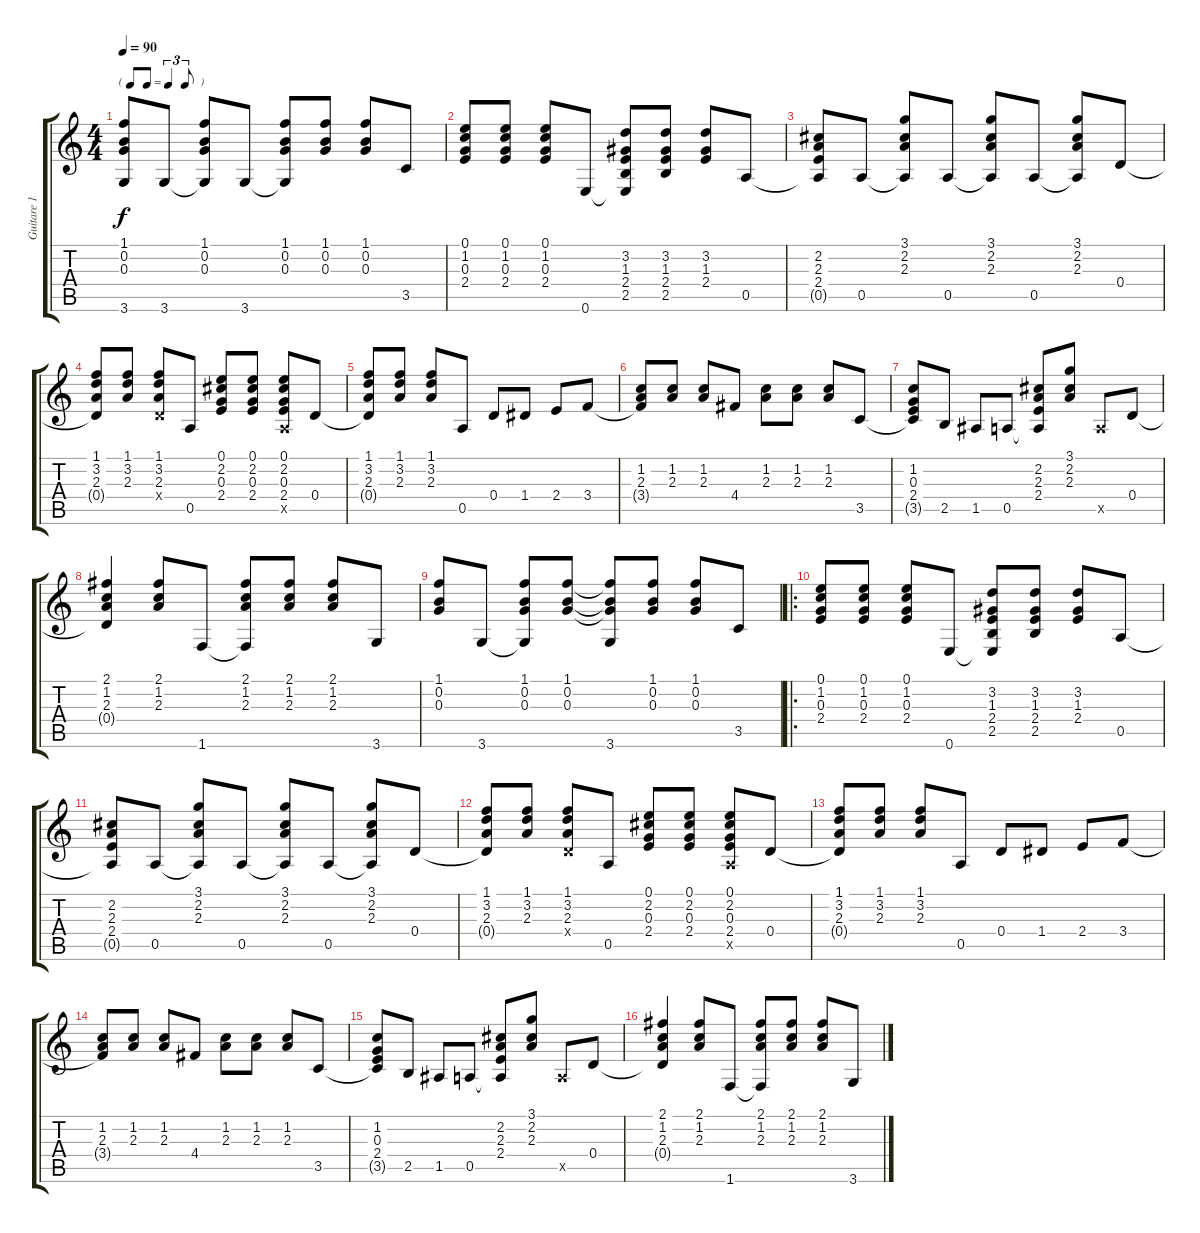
\track ("Guitare 1" "Guitare 1") {instrument acousticguitarsteel}
\staff {score tabs}
\tuning (E4 B3 G3 D3 A2 E2) {hide}
\ts (4 4)
\tf triplet8th
\tempo 90
\clef g2
\ks c
(1.1 0.2 0.3 3.6{t}).8{dy f} 3.6.8 (1.1 0.2 0.3 3.6{t}).8 3.6.8 (1.1 0.2 0.3 3.6{t}).8 (1.1 0.2 0.3).8 (1.1 0.2 0.3).8 3.5.8 |
(0.1 1.2 0.3 2.4).8 (0.1 1.2 0.3 2.4).8 (0.1 1.2 0.3 2.4).8 0.6.8 (3.2 1.3 2.4 2.5 0.6{t}).8 (3.2 1.3 2.4 2.5).8 (3.2 1.3 2.4).8 0.5.8 |
(2.2 2.3 2.4 0.5{t}).8 0.5.8 (3.1 2.2 2.3 0.5{t}).8 0.5.8 (3.1 2.2 2.3 0.5{t}).8 0.5.8 (3.1 2.2 2.3 0.5{t}).8 0.4.8 |
(1.1 3.2 2.3 0.4{t}).8 (1.1 3.2 2.3).8 (1.1 3.2 2.3 0.4{x}).8 0.5.8 (0.1 2.2 0.3 2.4).8 (0.1 2.2 0.3 2.4).8 (0.1 2.2 0.3 2.4 0.5{x}).8 0.4.8 |
(1.1 3.2 2.3 0.4{t}).8 (1.1 3.2 2.3).8 (1.1 3.2 2.3).8 0.5.8 0.4.8 1.4.8 2.4.8 3.4.8 |
(1.2 2.3 3.4{t}).8 (1.2 2.3).8 (1.2 2.3).8 4.4.8 (1.2 2.3).8 (1.2 2.3).8 (1.2 2.3).8 3.5.8 |
(1.2 0.3 2.4 3.5{t}).8 2.5.8 1.5.8 0.5.8 (2.2 2.3 2.4 0.5{t}).8 (3.1 2.2 2.3).8 0.5{x}.8 0.4.8 |
(2.1 1.2 2.3 0.4{t}).4 (2.1 1.2 2.3).8 1.6.8 (2.1 1.2 2.3 1.6{t}).8 (2.1 1.2 2.3).8 (2.1 1.2 2.3).8 3.6.8 |
(1.1 0.2 0.3).8 3.6.8 (1.1 0.2 0.3 3.6{t}).8 (1.1 0.2 0.3).8 (1.1{t} 0.2{t} 0.3{t} 3.6).8 (1.1 0.2 0.3).8 (1.1 0.2 0.3).8 3.5.8 |
\ro
(0.1 1.2 0.3 2.4).8 (0.1 1.2 0.3 2.4).8 (0.1 1.2 0.3 2.4).8 0.6.8 (3.2 1.3 2.4 2.5 0.6{t}).8 (3.2 1.3 2.4 2.5).8 (3.2 1.3 2.4).8 0.5.8 |
(2.2 2.3 2.4 0.5{t}).8 0.5.8 (3.1 2.2 2.3 0.5{t}).8 0.5.8 (3.1 2.2 2.3 0.5{t}).8 0.5.8 (3.1 2.2 2.3 0.5{t}).8 0.4.8 |
(1.1 3.2 2.3 0.4{t}).8 (1.1 3.2 2.3).8 (1.1 3.2 2.3 0.4{x}).8 0.5.8 (0.1 2.2 0.3 2.4).8 (0.1 2.2 0.3 2.4).8 (0.1 2.2 0.3 2.4 0.5{x}).8 0.4.8 |
(1.1 3.2 2.3 0.4{t}).8 (1.1 3.2 2.3).8 (1.1 3.2 2.3).8 0.5.8 0.4.8 1.4.8 2.4.8 3.4.8 |
(1.2 2.3 3.4{t}).8 (1.2 2.3).8 (1.2 2.3).8 4.4.8 (1.2 2.3).8 (1.2 2.3).8 (1.2 2.3).8 3.5.8 |
(1.2 0.3 2.4 3.5{t}).8 2.5.8 1.5.8 0.5.8 (2.2 2.3 2.4 0.5{t}).8 (3.1 2.2 2.3).8 0.5{x}.8 0.4.8 |
(2.1 1.2 2.3 0.4{t}).4 (2.1 1.2 2.3).8 1.6.8 (2.1 1.2 2.3 1.6{t}).8 (2.1 1.2 2.3).8 (2.1 1.2 2.3).8 3.6.8
